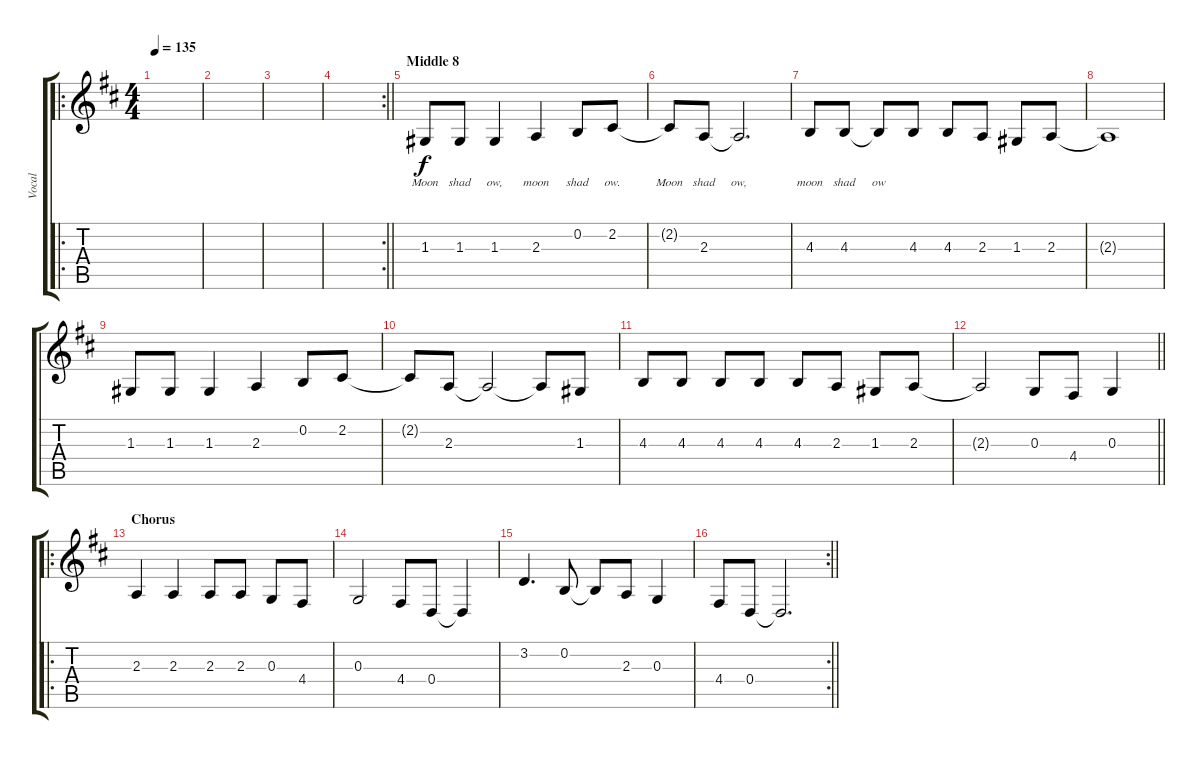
\track ("Vocal" "Vocal") {instrument flute}
\staff {score tabs}
\tuning (E4 B3 G3 D3 A2 E2) {hide}
\ro
\ts (4 4)
\tempo 135
\clef g2
\ks d
|
|
|
\rc 2
\barLineRight lightlight
|
\section ("" "Middle 8")
1.3.8{lyrics (0 "Moon") lyrics (1 "") lyrics (2 "") lyrics (3 "") lyrics (4 "")} 1.3.8{lyrics (0 "shad") lyrics (1 "") lyrics (2 "") lyrics (3 "") lyrics (4 "")} 1.3.4{lyrics (0 "ow,") lyrics (1 "") lyrics (2 "") lyrics (3 "") lyrics (4 "")} 2.3.4{lyrics (0 "moon") lyrics (1 "") lyrics (2 "") lyrics (3 "") lyrics (4 "")} 0.2.8{lyrics (0 "shad") lyrics (1 "") lyrics (2 "") lyrics (3 "") lyrics (4 "")} 2.2.8{lyrics (0 "ow.") lyrics (1 "") lyrics (2 "") lyrics (3 "") lyrics (4 "")} |
2.2{t}.8{lyrics (0 "Moon") lyrics (1 "") lyrics (2 "") lyrics (3 "") lyrics (4 "")} 2.3.8{lyrics (0 "shad") lyrics (1 "") lyrics (2 "") lyrics (3 "") lyrics (4 "")} 2.3{t}.2{d lyrics (0 "ow,") lyrics (1 "") lyrics (2 "") lyrics (3 "") lyrics (4 "")} |
4.3.8{lyrics (0 "moon") lyrics (1 "") lyrics (2 "") lyrics (3 "") lyrics (4 "")} 4.3.8{lyrics (0 "shad") lyrics (1 "") lyrics (2 "") lyrics (3 "") lyrics (4 "")} 4.3{t}.8{lyrics (0 "ow") lyrics (1 "") lyrics (2 "") lyrics (3 "") lyrics (4 "")} 4.3.8 4.3.8 2.3.8 1.3.8 2.3.8 |
2.3{t}.1 |
1.3.8 1.3.8 1.3.4 2.3.4 0.2.8 2.2.8 |
2.2{t}.8 2.3.8 2.3{t}.2 2.3{t}.8 1.3.8 |
4.3.8 4.3.8 4.3.8 4.3.8 4.3.8 2.3.8 1.3.8 2.3.8 |
\barLineRight lightlight
2.3{t}.2 0.3.8 4.4.8 0.3.4 |
\ro
\section ("" "Chorus")
2.3.4 2.3.4 2.3.8 2.3.8 0.3.8 4.4.8 |
0.3.2 4.4.8 0.4.8 0.4{t}.4 |
3.2.4{d} 0.2.8 0.2{t}.8 2.3.8 0.3.4 |
\rc 2
\barLineRight lightlight
4.4.8 0.4.8 0.4{t}.2{d}
